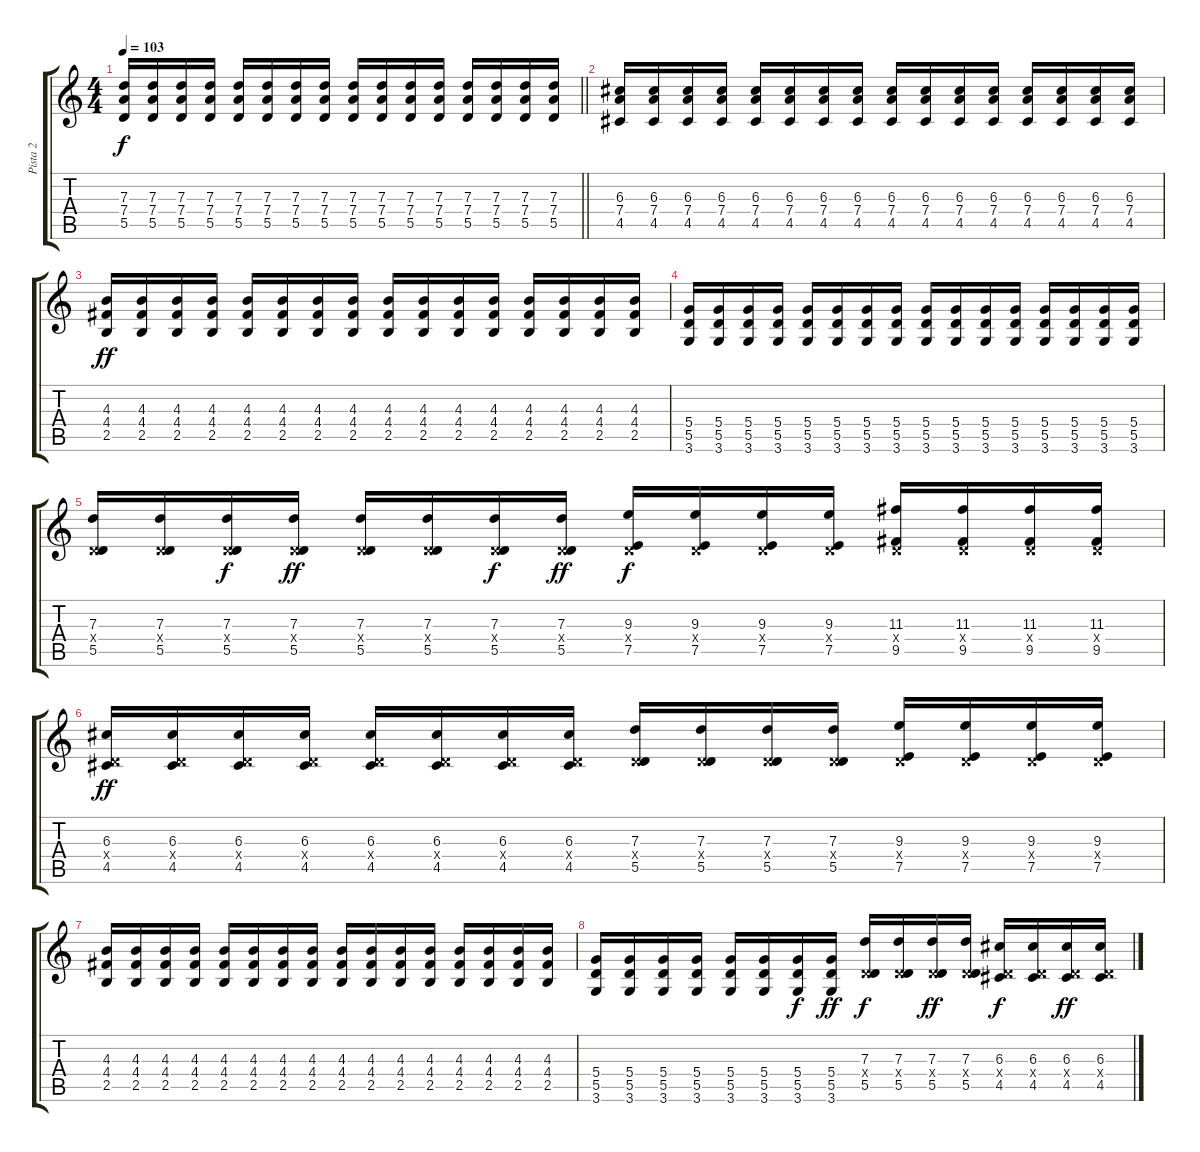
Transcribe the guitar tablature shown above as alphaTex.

\track ("Pista 2" "Pista 2") {instrument distortionguitar}
\staff {score tabs}
\tuning (E4 B3 G3 D3 A2 E2) {hide}
\ts (4 4)
\tempo 103
\clef g2
\barLineRight lightlight
\ks c
(7.3 7.4 5.5).16{dy f} (7.3 7.4 5.5).16 (7.3 7.4 5.5).16 (7.3 7.4 5.5).16 (7.3 7.4 5.5).16 (7.3 7.4 5.5).16 (7.3 7.4 5.5).16 (7.3 7.4 5.5).16 (7.3 7.4 5.5).16 (7.3 7.4 5.5).16 (7.3 7.4 5.5).16 (7.3 7.4 5.5).16 (7.3 7.4 5.5).16 (7.3 7.4 5.5).16 (7.3 7.4 5.5).16 (7.3 7.4 5.5).16 |
(6.3 7.4 4.5).16 (6.3 7.4 4.5).16 (6.3 7.4 4.5).16 (6.3 7.4 4.5).16 (6.3 7.4 4.5).16 (6.3 7.4 4.5).16 (6.3 7.4 4.5).16 (6.3 7.4 4.5).16 (6.3 7.4 4.5).16 (6.3 7.4 4.5).16 (6.3 7.4 4.5).16 (6.3 7.4 4.5).16 (6.3 7.4 4.5).16 (6.3 7.4 4.5).16 (6.3 7.4 4.5).16 (6.3 7.4 4.5).16 |
(4.3 4.4 2.5).16{dy ff} (4.3 4.4 2.5).16 (4.3 4.4 2.5).16 (4.3 4.4 2.5).16 (4.3 4.4 2.5).16 (4.3 4.4 2.5).16 (4.3 4.4 2.5).16 (4.3 4.4 2.5).16 (4.3 4.4 2.5).16 (4.3 4.4 2.5).16 (4.3 4.4 2.5).16 (4.3 4.4 2.5).16 (4.3 4.4 2.5).16 (4.3 4.4 2.5).16 (4.3 4.4 2.5).16 (4.3 4.4 2.5).16 |
(5.4 5.5 3.6).16 (5.4 5.5 3.6).16 (5.4 5.5 3.6).16 (5.4 5.5 3.6).16 (5.4 5.5 3.6).16 (5.4 5.5 3.6).16 (5.4 5.5 3.6).16 (5.4 5.5 3.6).16 (5.4 5.5 3.6).16 (5.4 5.5 3.6).16 (5.4 5.5 3.6).16 (5.4 5.5 3.6).16 (5.4 5.5 3.6).16 (5.4 5.5 3.6).16 (5.4 5.5 3.6).16 (5.4 5.5 3.6).16 |
(7.3 0.4{x} 5.5).16 (7.3 0.4{x} 5.5).16 (7.3 0.4{x} 5.5).16{dy f} (7.3 0.4{x} 5.5).16{dy ff} (7.3 0.4{x} 5.5).16 (7.3 0.4{x} 5.5).16 (7.3 0.4{x} 5.5).16{dy f} (7.3 0.4{x} 5.5).16{dy ff} (9.3 0.4{x} 7.5).16{dy f} (9.3 0.4{x} 7.5).16 (9.3 0.4{x} 7.5).16 (9.3 0.4{x} 7.5).16 (11.3 0.4{x} 9.5).16 (11.3 0.4{x} 9.5).16 (11.3 0.4{x} 9.5).16 (11.3 0.4{x} 9.5).16 |
(6.3 0.4{x} 4.5).16{dy ff} (6.3 0.4{x} 4.5).16 (6.3 0.4{x} 4.5).16 (6.3 0.4{x} 4.5).16 (6.3 0.4{x} 4.5).16 (6.3 0.4{x} 4.5).16 (6.3 0.4{x} 4.5).16 (6.3 0.4{x} 4.5).16 (7.3 0.4{x} 5.5).16 (7.3 0.4{x} 5.5).16 (7.3 0.4{x} 5.5).16 (7.3 0.4{x} 5.5).16 (9.3 0.4{x} 7.5).16 (9.3 0.4{x} 7.5).16 (9.3 0.4{x} 7.5).16 (9.3 0.4{x} 7.5).16 |
(4.3 4.4 2.5).16 (4.3 4.4 2.5).16 (4.3 4.4 2.5).16 (4.3 4.4 2.5).16 (4.3 4.4 2.5).16 (4.3 4.4 2.5).16 (4.3 4.4 2.5).16 (4.3 4.4 2.5).16 (4.3 4.4 2.5).16 (4.3 4.4 2.5).16 (4.3 4.4 2.5).16 (4.3 4.4 2.5).16 (4.3 4.4 2.5).16 (4.3 4.4 2.5).16 (4.3 4.4 2.5).16 (4.3 4.4 2.5).16 |
(5.4 5.5 3.6).16 (5.4 5.5 3.6).16 (5.4 5.5 3.6).16 (5.4 5.5 3.6).16 (5.4 5.5 3.6).16 (5.4 5.5 3.6).16 (5.4 5.5 3.6).16{dy f} (5.4 5.5 3.6).16{dy ff} (7.3 0.4{x} 5.5).16{dy f} (7.3 0.4{x} 5.5).16 (7.3 0.4{x} 5.5).16{dy ff} (7.3 0.4{x} 5.5).16 (6.3 0.4{x} 4.5).16{dy f} (6.3 0.4{x} 4.5).16 (6.3 0.4{x} 4.5).16{dy ff} (6.3 0.4{x} 4.5).16
